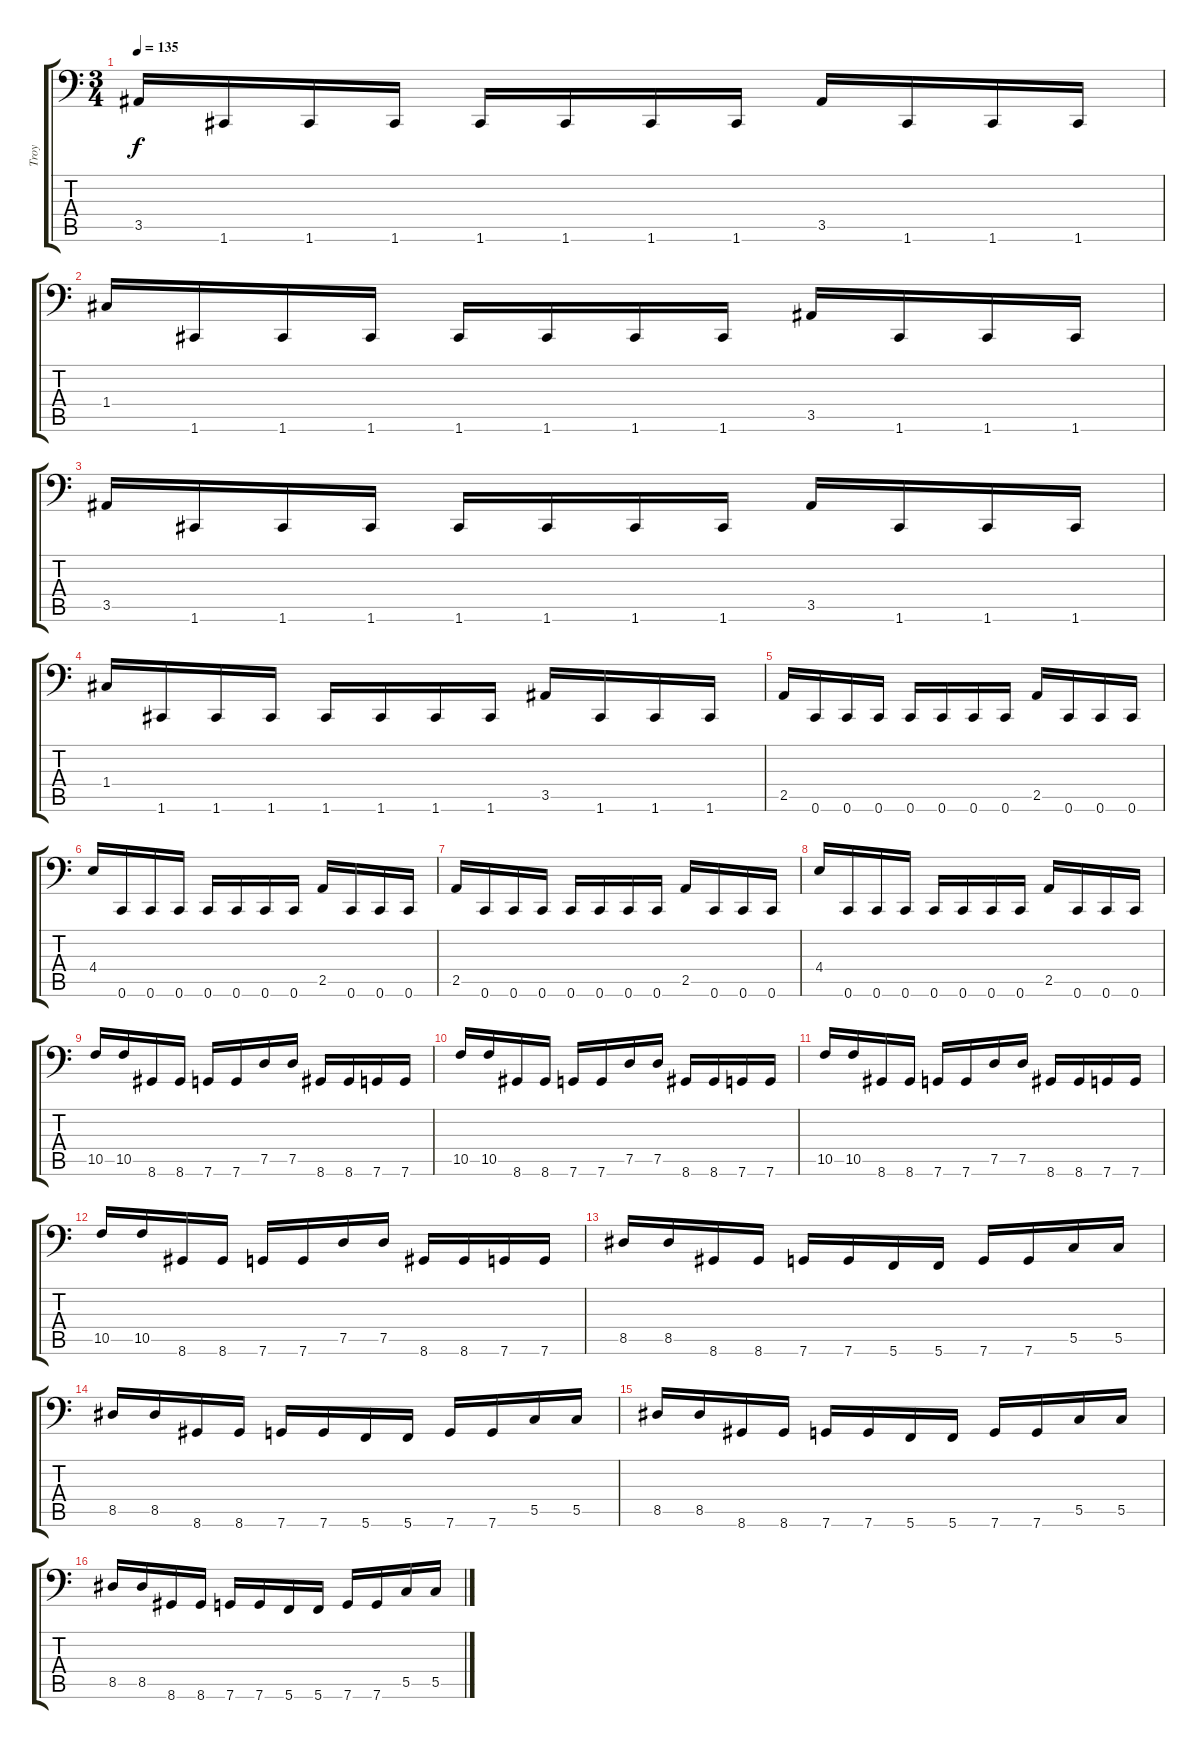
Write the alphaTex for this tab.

\track ("Troy" "Troy") {instrument electricbasspick}
\staff {score tabs}
\tuning (D3 A2 F2 C2 G1 C1) {hide}
\ts (3 4)
\tempo 135
\clef f4
\ks c
3.5.16{dy f} 1.6.16 1.6.16 1.6.16 1.6.16 1.6.16 1.6.16 1.6.16 3.5.16 1.6.16 1.6.16 1.6.16 |
1.4.16 1.6.16 1.6.16 1.6.16 1.6.16 1.6.16 1.6.16 1.6.16 3.5.16 1.6.16 1.6.16 1.6.16 |
3.5.16 1.6.16 1.6.16 1.6.16 1.6.16 1.6.16 1.6.16 1.6.16 3.5.16 1.6.16 1.6.16 1.6.16 |
1.4.16 1.6.16 1.6.16 1.6.16 1.6.16 1.6.16 1.6.16 1.6.16 3.5.16 1.6.16 1.6.16 1.6.16 |
2.5.16 0.6.16 0.6.16 0.6.16 0.6.16 0.6.16 0.6.16 0.6.16 2.5.16 0.6.16 0.6.16 0.6.16 |
4.4.16 0.6.16 0.6.16 0.6.16 0.6.16 0.6.16 0.6.16 0.6.16 2.5.16 0.6.16 0.6.16 0.6.16 |
2.5.16 0.6.16 0.6.16 0.6.16 0.6.16 0.6.16 0.6.16 0.6.16 2.5.16 0.6.16 0.6.16 0.6.16 |
4.4.16 0.6.16 0.6.16 0.6.16 0.6.16 0.6.16 0.6.16 0.6.16 2.5.16 0.6.16 0.6.16 0.6.16 |
10.5.16 10.5.16 8.6.16 8.6.16 7.6.16 7.6.16 7.5.16 7.5.16 8.6.16 8.6.16 7.6.16 7.6.16 |
10.5.16 10.5.16 8.6.16 8.6.16 7.6.16 7.6.16 7.5.16 7.5.16 8.6.16 8.6.16 7.6.16 7.6.16 |
10.5.16 10.5.16 8.6.16 8.6.16 7.6.16 7.6.16 7.5.16 7.5.16 8.6.16 8.6.16 7.6.16 7.6.16 |
10.5.16 10.5.16 8.6.16 8.6.16 7.6.16 7.6.16 7.5.16 7.5.16 8.6.16 8.6.16 7.6.16 7.6.16 |
8.5.16 8.5.16 8.6.16 8.6.16 7.6.16 7.6.16 5.6.16 5.6.16 7.6.16 7.6.16 5.5.16 5.5.16 |
8.5.16 8.5.16 8.6.16 8.6.16 7.6.16 7.6.16 5.6.16 5.6.16 7.6.16 7.6.16 5.5.16 5.5.16 |
8.5.16 8.5.16 8.6.16 8.6.16 7.6.16 7.6.16 5.6.16 5.6.16 7.6.16 7.6.16 5.5.16 5.5.16 |
8.5.16 8.5.16 8.6.16 8.6.16 7.6.16 7.6.16 5.6.16 5.6.16 7.6.16 7.6.16 5.5.16 5.5.16
